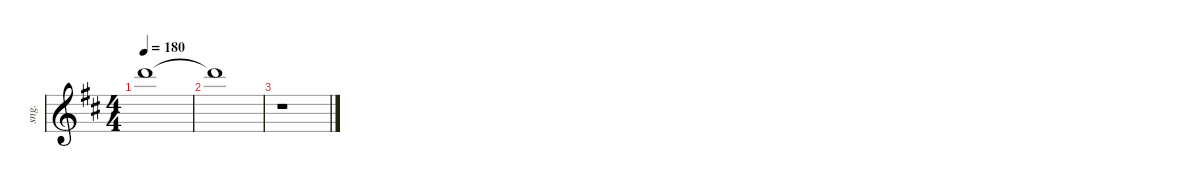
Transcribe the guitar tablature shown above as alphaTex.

\defaultSystemsLayout 4
\hideDynamics
\bracketExtendMode nobrackets
\otherSystemsTrackNameOrientation horizontal
\track ("Singer" "sng.") {instrument voiceoohs}
\staff {score}
\tuning (E4 B3 G3 D3 A2 E2)
\ts (4 4)
\tempo 180
\clef g2
\ks d
22.1{t acc forcenatural}.1{dy f beam Down} |
22.1{t acc forcenatural}.1{beam Down} |
r.1{beam Down}
